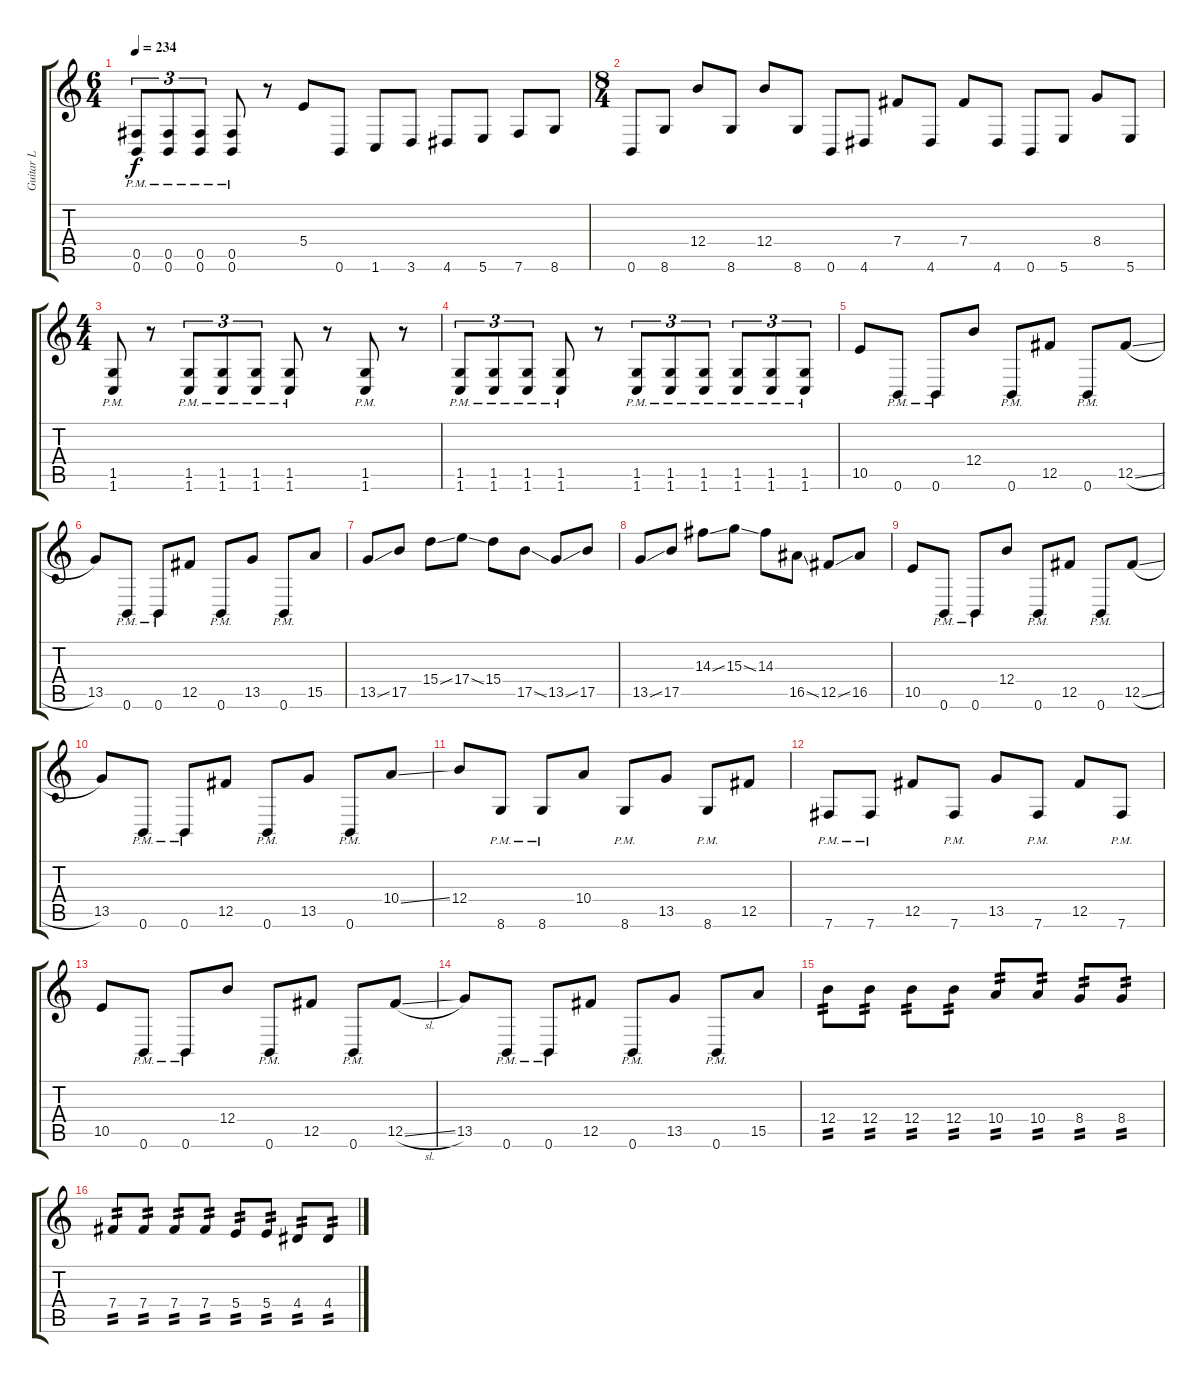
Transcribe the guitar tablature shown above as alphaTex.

\track ("Guitar L" "Guitar L") {instrument distortionguitar}
\staff {score tabs}
\tuning (Db4 Ab3 E3 B2 Gb2 B1) {hide}
\ts (6 4)
\tempo 234
\clef g2
\ks c
(0.5{pm} 0.6{pm}).8{tu (3 2) dy f} (0.5{pm} 0.6{pm}).8{tu (3 2)} (0.5{pm} 0.6{pm}).8{tu (3 2)} (0.5{pm} 0.6{pm}).8 r.8 5.4.8 0.6.8 1.6.8 3.6.8 4.6.8 5.6.8 7.6.8 8.6.8 |
\ts (8 4)
0.6.8 8.6.8 12.4.8 8.6.8 12.4.8 8.6.8 0.6.8 4.6.8 7.4.8 4.6.8 7.4.8 4.6.8 0.6.8 5.6.8 8.4.8 5.6.8 |
\ts (4 4)
(1.5{pm} 1.6{pm}).8 r.8 (1.5{pm} 1.6{pm}).8{tu (3 2)} (1.5{pm} 1.6{pm}).8{tu (3 2)} (1.5{pm} 1.6{pm}).8{tu (3 2)} (1.5{pm} 1.6{pm}).8 r.8 (1.5{pm} 1.6{pm}).8 r.8 |
(1.5{pm} 1.6{pm}).8{tu (3 2)} (1.5{pm} 1.6{pm}).8{tu (3 2)} (1.5{pm} 1.6{pm}).8{tu (3 2)} (1.5{pm} 1.6{pm}).8 r.8 (1.5{pm} 1.6{pm}).8{tu (3 2)} (1.5{pm} 1.6{pm}).8{tu (3 2)} (1.5{pm} 1.6{pm}).8{tu (3 2)} (1.5{pm} 1.6{pm}).8{tu (3 2)} (1.5{pm} 1.6{pm}).8{tu (3 2)} (1.5{pm} 1.6{pm}).8{tu (3 2)} |
10.5.8 0.6{pm}.8 0.6{pm}.8 12.4.8 0.6{pm}.8 12.5.8 0.6{pm}.8 12.5{sl}.8 |
13.5.8 0.6{pm}.8 0.6{pm}.8 12.5.8 0.6{pm}.8 13.5.8 0.6{pm}.8 15.5.8 |
13.5{ss}.8 17.5.8 15.4{ss}.8 17.4{ss}.8 15.4.8 17.5{ss}.8 13.5{ss}.8 17.5.8 |
13.5{ss}.8 17.5.8 14.3{ss}.8 15.3{ss}.8 14.3.8 16.5{ss}.8 12.5{ss}.8 16.5.8 |
10.5.8 0.6{pm}.8 0.6{pm}.8 12.4.8 0.6{pm}.8 12.5.8 0.6{pm}.8 12.5{sl}.8 |
13.5.8 0.6{pm}.8 0.6{pm}.8 12.5.8 0.6{pm}.8 13.5.8 0.6{pm}.8 10.4{ss}.8 |
12.4.8 8.6{pm}.8 8.6{pm}.8 10.4.8 8.6{pm}.8 13.5.8 8.6{pm}.8 12.5.8 |
7.6{pm}.8 7.6{pm}.8 12.5.8 7.6{pm}.8 13.5.8 7.6{pm}.8 12.5.8 7.6{pm}.8 |
10.5.8 0.6{pm}.8 0.6{pm}.8 12.4.8 0.6{pm}.8 12.5.8 0.6{pm}.8 12.5{sl}.8 |
13.5.8 0.6{pm}.8 0.6{pm}.8 12.5.8 0.6{pm}.8 13.5.8 0.6{pm}.8 15.5.8 |
12.4.8{tp 2} 12.4.8{tp 2} 12.4.8{tp 2} 12.4.8{tp 2} 10.4.8{tp 2} 10.4.8{tp 2} 8.4.8{tp 2} 8.4.8{tp 2} |
7.4.8{tp 2} 7.4.8{tp 2} 7.4.8{tp 2} 7.4.8{tp 2} 5.4.8{tp 2} 5.4.8{tp 2} 4.4.8{tp 2} 4.4.8{tp 2}
